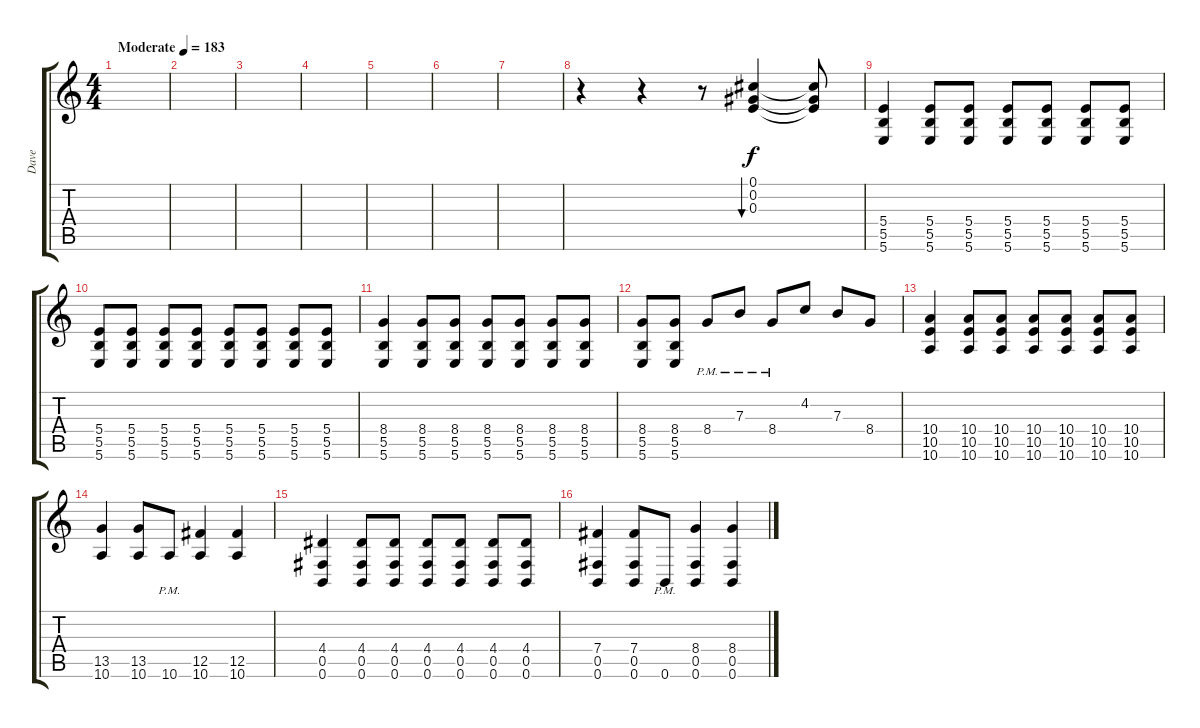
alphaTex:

\track ("Dave" "Dave") {instrument distortionguitar}
\staff {score tabs}
\tuning (Db4 Ab3 E3 B2 Gb2 B1) {hide}
\ts (4 4)
\tempo (183 "Moderate")
\clef g2
\ks c
|
|
|
|
|
|
|
r.4 r.4 r.8 (0.1 0.2 0.3).4{bu 480} (0.1{t} 0.2{t} 0.3{t}).8 |
(5.4 5.5 5.6).4 (5.4 5.5 5.6).8 (5.4 5.5 5.6).8 (5.4 5.5 5.6).8 (5.4 5.5 5.6).8 (5.4 5.5 5.6).8 (5.4 5.5 5.6).8 |
(5.4 5.5 5.6).8 (5.4 5.5 5.6).8 (5.4 5.5 5.6).8 (5.4 5.5 5.6).8 (5.4 5.5 5.6).8 (5.4 5.5 5.6).8 (5.4 5.5 5.6).8 (5.4 5.5 5.6).8 |
(8.4 5.5 5.6).4 (8.4 5.5 5.6).8 (8.4 5.5 5.6).8 (8.4 5.5 5.6).8 (8.4 5.5 5.6).8 (8.4 5.5 5.6).8 (8.4 5.5 5.6).8 |
(8.4 5.5 5.6).8 (8.4 5.5 5.6).8 8.4{pm}.8 7.3{pm}.8 8.4{pm}.8 4.2.8 7.3.8{beam merge} 8.4.8 |
(10.4 10.5 10.6).4 (10.4 10.5 10.6).8 (10.4 10.5 10.6).8 (10.4 10.5 10.6).8 (10.4 10.5 10.6).8 (10.4 10.5 10.6).8 (10.4 10.5 10.6).8 |
(13.5 10.6).4 (13.5 10.6).8{beam merge} 10.6{pm}.8 (12.5 10.6).4 (12.5 10.6).4 |
(4.4 0.5 0.6).4 (4.4 0.5 0.6).8{beam merge} (4.4 0.5 0.6).8 (4.4 0.5 0.6).8{beam merge} (4.4 0.5 0.6).8 (4.4 0.5 0.6).8{beam merge} (4.4 0.5 0.6).8 |
(7.4 0.5 0.6).4 (7.4 0.5 0.6).8{beam merge} 0.6{pm}.8 (8.4 0.5 0.6).4 (8.4 0.5 0.6).4
